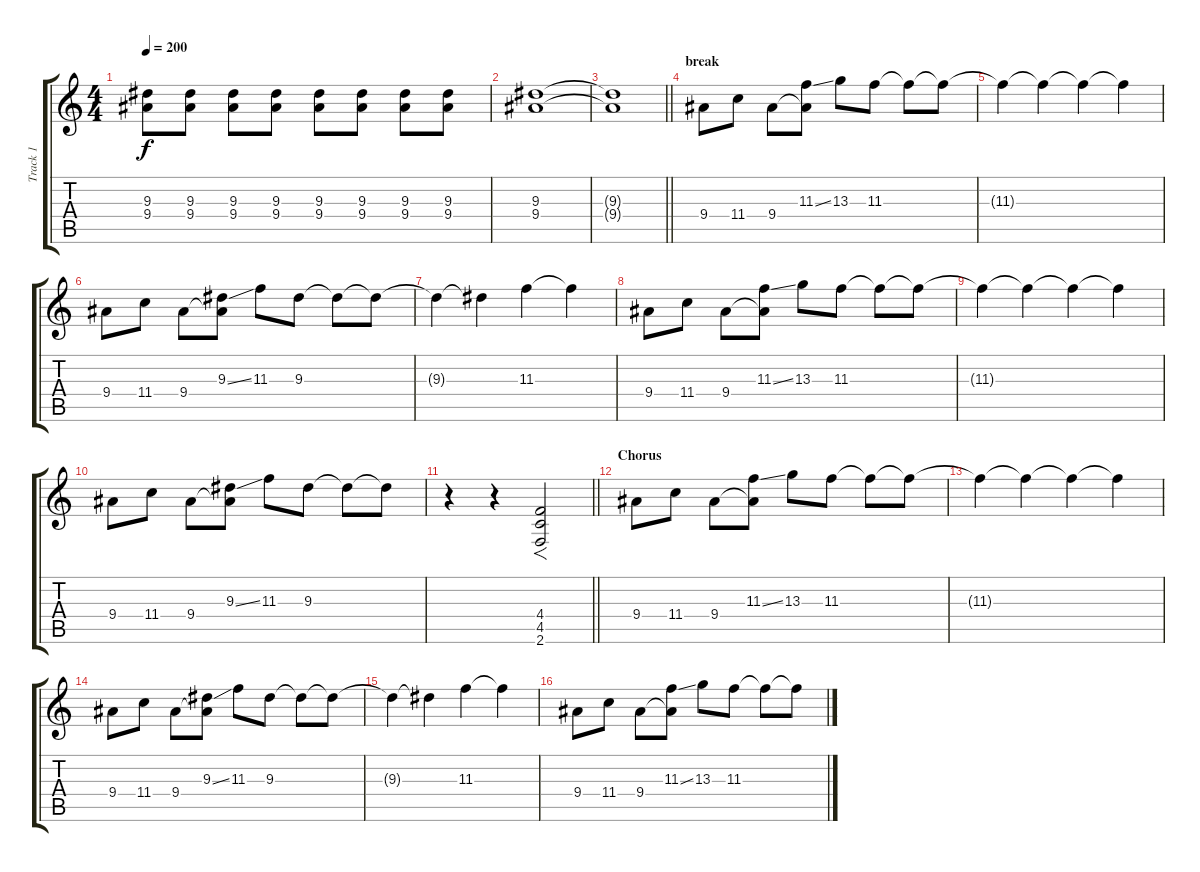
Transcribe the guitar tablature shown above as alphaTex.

\track ("Track 1" "Track 1") {instrument distortionguitar}
\staff {score tabs}
\tuning (Eb4 Bb3 Gb3 Db3 Ab2 Eb2) {hide}
\ts (4 4)
\tempo 200
\clef g2
\ks c
(9.3 9.4).8{dy f} (9.3 9.4).8 (9.3 9.4).8 (9.3 9.4).8 (9.3 9.4).8 (9.3 9.4).8 (9.3 9.4).8 (9.3 9.4).8 |
(9.3 9.4).1 |
\barLineRight lightlight
(9.3{t} 9.4{t}).1 |
\section ("" "break")
9.4.8 11.4.8 9.4.8 (11.3{ss} 9.4{t}).8 13.3.8 11.3.8 11.3{t}.8 11.3{t}.8 |
11.3{t}.4 11.3{t}.4 11.3{t}.4 11.3{t}.4 |
9.4.8 11.4.8 9.4.8 (9.3{ss} 9.4{t}).8 11.3.8 9.3.8 9.3{t}.8 9.3{t}.8 |
9.3{t}.4 9.3{t}.4 11.3.4 11.3{t}.4 |
9.4.8 11.4.8 9.4.8 (11.3{ss} 9.4{t}).8 13.3.8 11.3.8 11.3{t}.8 11.3{t}.8 |
11.3{t}.4 11.3{t}.4 11.3{t}.4 11.3{t}.4 |
9.4.8 11.4.8 9.4.8 (9.3{ss} 9.4{t}).8 11.3.8 9.3.8 9.3{t}.8 9.3{t}.8 |
\barLineRight lightlight
r.4 r.4 (4.4 4.5 2.6).2{f} |
\section ("" "Chorus")
9.4.8 11.4.8 9.4.8 (11.3{ss} 9.4{t}).8 13.3.8 11.3.8 11.3{t}.8 11.3{t}.8 |
11.3{t}.4 11.3{t}.4 11.3{t}.4 11.3{t}.4 |
9.4.8 11.4.8 9.4.8 (9.3{ss} 9.4{t}).8 11.3.8 9.3.8 9.3{t}.8 9.3{t}.8 |
9.3{t}.4 9.3{t}.4 11.3.4 11.3{t}.4 |
9.4.8 11.4.8 9.4.8 (11.3{ss} 9.4{t}).8 13.3.8 11.3.8 11.3{t}.8 11.3{t}.8
